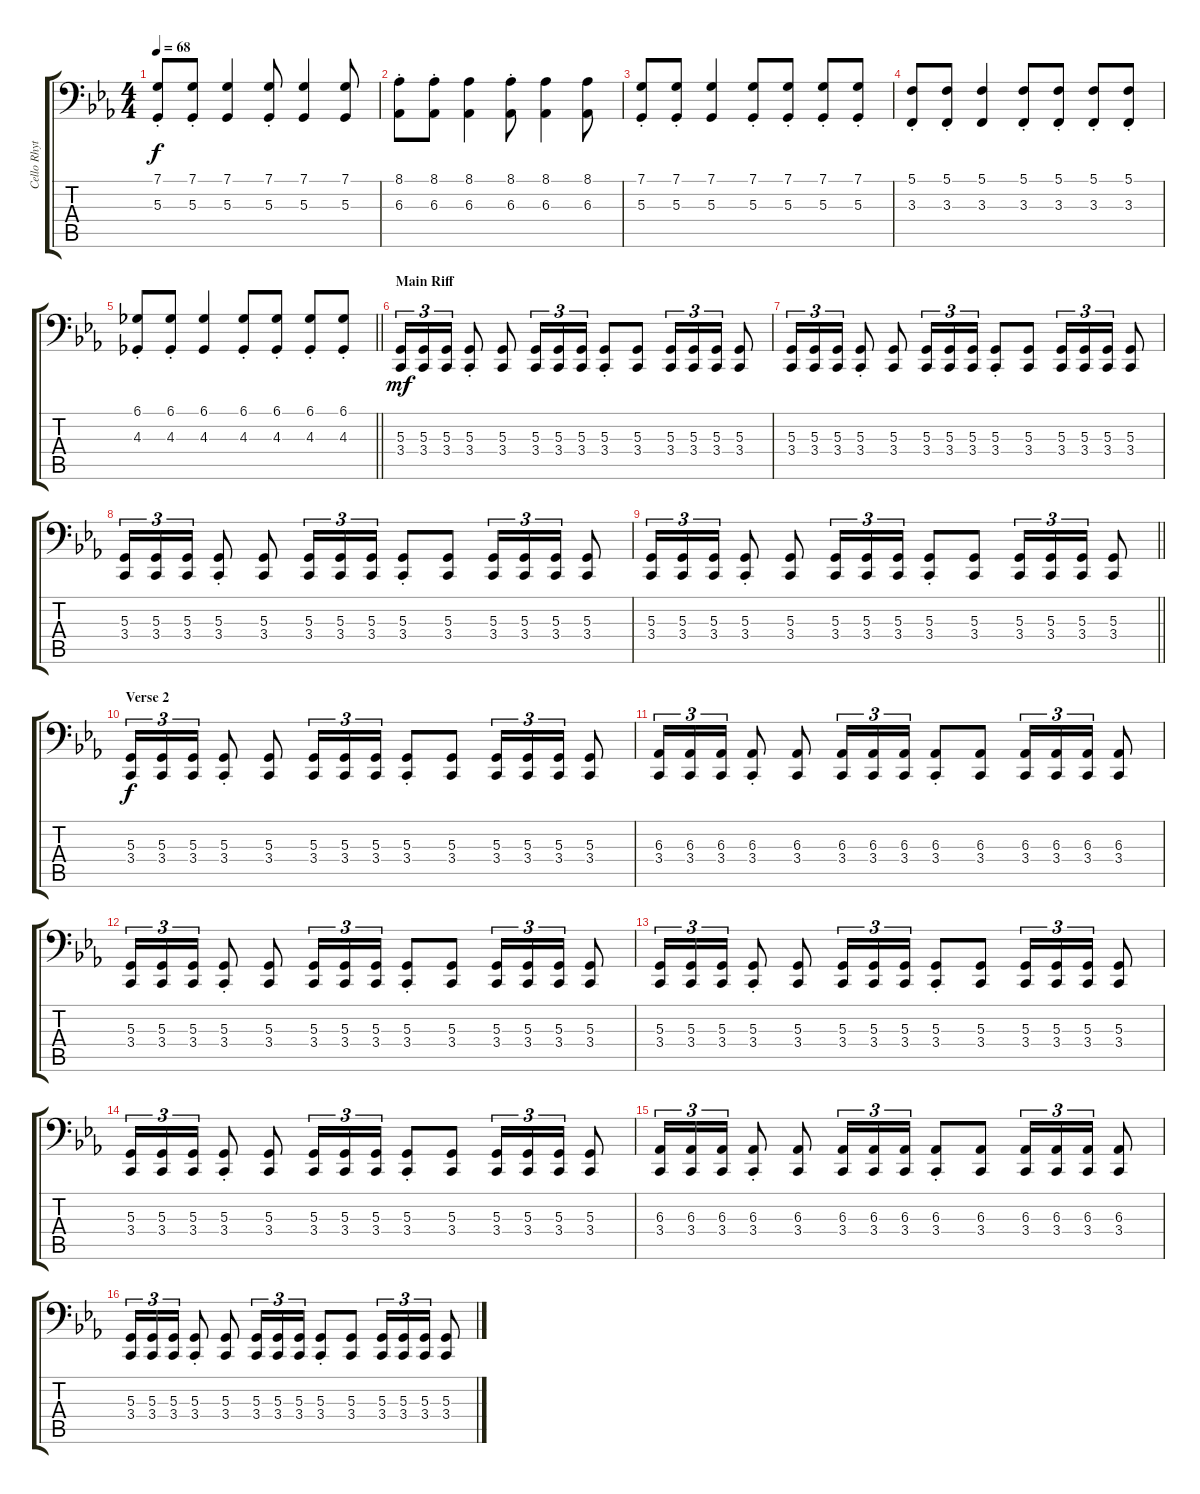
\track ("Cello Rhythm 1" "Cello Rhyt") {instrument cello}
\staff {score tabs}
\tuning (C3 G2 D2 A1 E1 B0) {hide}
\ts (4 4)
\tempo 68
\clef f4
\ks eb
(7.1{st} 5.3{st}).8{dy f} (7.1{st} 5.3{st}).8 (7.1 5.3).4 (7.1{st} 5.3{st}).8 (7.1 5.3).4 (7.1 5.3).8 |
(8.1{st} 6.3{st}).8 (8.1{st} 6.3{st}).8 (8.1 6.3).4 (8.1{st} 6.3{st}).8 (8.1 6.3).4 (8.1 6.3).8 |
(7.1{st} 5.3{st}).8 (7.1{st} 5.3{st}).8 (7.1 5.3).4 (7.1{st} 5.3{st}).8 (7.1{st} 5.3{st}).8 (7.1{st} 5.3{st}).8 (7.1{st} 5.3{st}).8 |
(5.1{st} 3.3{st}).8 (5.1{st} 3.3{st}).8 (5.1 3.3).4 (5.1{st} 3.3{st}).8 (5.1{st} 3.3{st}).8 (5.1{st} 3.3{st}).8 (5.1{st} 3.3{st}).8 |
\barLineRight lightlight
(6.1{st} 4.3{st}).8 (6.1{st} 4.3{st}).8 (6.1 4.3).4 (6.1{st} 4.3{st}).8 (6.1{st} 4.3{st}).8 (6.1{st} 4.3{st}).8 (6.1{st} 4.3{st}).8 |
\section ("" "Main Riff")
(5.3 3.4).16{tu (3 2) dy mf} (5.3 3.4).16{tu (3 2)} (5.3 3.4).16{tu (3 2)} (5.3{st} 3.4{st}).8 (5.3 3.4).8 (5.3 3.4).16{tu (3 2)} (5.3 3.4).16{tu (3 2)} (5.3 3.4).16{tu (3 2)} (5.3{st} 3.4{st}).8 (5.3 3.4).8 (5.3 3.4).16{tu (3 2)} (5.3 3.4).16{tu (3 2)} (5.3 3.4).16{tu (3 2)} (5.3 3.4).8 |
(5.3 3.4).16{tu (3 2)} (5.3 3.4).16{tu (3 2)} (5.3 3.4).16{tu (3 2)} (5.3{st} 3.4{st}).8 (5.3 3.4).8 (5.3 3.4).16{tu (3 2)} (5.3 3.4).16{tu (3 2)} (5.3 3.4).16{tu (3 2)} (5.3{st} 3.4{st}).8 (5.3 3.4).8 (5.3 3.4).16{tu (3 2)} (5.3 3.4).16{tu (3 2)} (5.3 3.4).16{tu (3 2)} (5.3 3.4).8 |
(5.3 3.4).16{tu (3 2)} (5.3 3.4).16{tu (3 2)} (5.3 3.4).16{tu (3 2)} (5.3{st} 3.4{st}).8 (5.3 3.4).8 (5.3 3.4).16{tu (3 2)} (5.3 3.4).16{tu (3 2)} (5.3 3.4).16{tu (3 2)} (5.3{st} 3.4{st}).8 (5.3 3.4).8 (5.3 3.4).16{tu (3 2)} (5.3 3.4).16{tu (3 2)} (5.3 3.4).16{tu (3 2)} (5.3 3.4).8 |
\barLineRight lightlight
(5.3 3.4).16{tu (3 2)} (5.3 3.4).16{tu (3 2)} (5.3 3.4).16{tu (3 2)} (5.3{st} 3.4{st}).8 (5.3 3.4).8 (5.3 3.4).16{tu (3 2)} (5.3 3.4).16{tu (3 2)} (5.3 3.4).16{tu (3 2)} (5.3{st} 3.4{st}).8 (5.3 3.4).8 (5.3 3.4).16{tu (3 2)} (5.3 3.4).16{tu (3 2)} (5.3 3.4).16{tu (3 2)} (5.3 3.4).8 |
\section ("" "Verse 2")
(5.3 3.4).16{tu (3 2) dy f} (5.3 3.4).16{tu (3 2)} (5.3 3.4).16{tu (3 2)} (5.3{st} 3.4{st}).8 (5.3 3.4).8 (5.3 3.4).16{tu (3 2)} (5.3 3.4).16{tu (3 2)} (5.3 3.4).16{tu (3 2)} (5.3{st} 3.4{st}).8 (5.3 3.4).8 (5.3 3.4).16{tu (3 2)} (5.3 3.4).16{tu (3 2)} (5.3 3.4).16{tu (3 2)} (5.3 3.4).8 |
(6.3 3.4).16{tu (3 2)} (6.3 3.4).16{tu (3 2)} (6.3 3.4).16{tu (3 2)} (6.3{st} 3.4{st}).8 (6.3 3.4).8 (6.3 3.4).16{tu (3 2)} (6.3 3.4).16{tu (3 2)} (6.3 3.4).16{tu (3 2)} (6.3{st} 3.4{st}).8 (6.3 3.4).8 (6.3 3.4).16{tu (3 2)} (6.3 3.4).16{tu (3 2)} (6.3 3.4).16{tu (3 2)} (6.3 3.4).8 |
(5.3 3.4).16{tu (3 2)} (5.3 3.4).16{tu (3 2)} (5.3 3.4).16{tu (3 2)} (5.3{st} 3.4{st}).8 (5.3 3.4).8 (5.3 3.4).16{tu (3 2)} (5.3 3.4).16{tu (3 2)} (5.3 3.4).16{tu (3 2)} (5.3{st} 3.4{st}).8 (5.3 3.4).8 (5.3 3.4).16{tu (3 2)} (5.3 3.4).16{tu (3 2)} (5.3 3.4).16{tu (3 2)} (5.3 3.4).8 |
(5.3 3.4).16{tu (3 2)} (5.3 3.4).16{tu (3 2)} (5.3 3.4).16{tu (3 2)} (5.3{st} 3.4{st}).8 (5.3 3.4).8 (5.3 3.4).16{tu (3 2)} (5.3 3.4).16{tu (3 2)} (5.3 3.4).16{tu (3 2)} (5.3{st} 3.4{st}).8 (5.3 3.4).8 (5.3 3.4).16{tu (3 2)} (5.3 3.4).16{tu (3 2)} (5.3 3.4).16{tu (3 2)} (5.3 3.4).8 |
(5.3 3.4).16{tu (3 2)} (5.3 3.4).16{tu (3 2)} (5.3 3.4).16{tu (3 2)} (5.3{st} 3.4{st}).8 (5.3 3.4).8 (5.3 3.4).16{tu (3 2)} (5.3 3.4).16{tu (3 2)} (5.3 3.4).16{tu (3 2)} (5.3{st} 3.4{st}).8 (5.3 3.4).8 (5.3 3.4).16{tu (3 2)} (5.3 3.4).16{tu (3 2)} (5.3 3.4).16{tu (3 2)} (5.3 3.4).8 |
(6.3 3.4).16{tu (3 2)} (6.3 3.4).16{tu (3 2)} (6.3 3.4).16{tu (3 2)} (6.3{st} 3.4{st}).8 (6.3 3.4).8 (6.3 3.4).16{tu (3 2)} (6.3 3.4).16{tu (3 2)} (6.3 3.4).16{tu (3 2)} (6.3{st} 3.4{st}).8 (6.3 3.4).8 (6.3 3.4).16{tu (3 2)} (6.3 3.4).16{tu (3 2)} (6.3 3.4).16{tu (3 2)} (6.3 3.4).8 |
(5.3 3.4).16{tu (3 2)} (5.3 3.4).16{tu (3 2)} (5.3 3.4).16{tu (3 2)} (5.3{st} 3.4{st}).8 (5.3 3.4).8 (5.3 3.4).16{tu (3 2)} (5.3 3.4).16{tu (3 2)} (5.3 3.4).16{tu (3 2)} (5.3{st} 3.4{st}).8 (5.3 3.4).8 (5.3 3.4).16{tu (3 2)} (5.3 3.4).16{tu (3 2)} (5.3 3.4).16{tu (3 2)} (5.3 3.4).8
